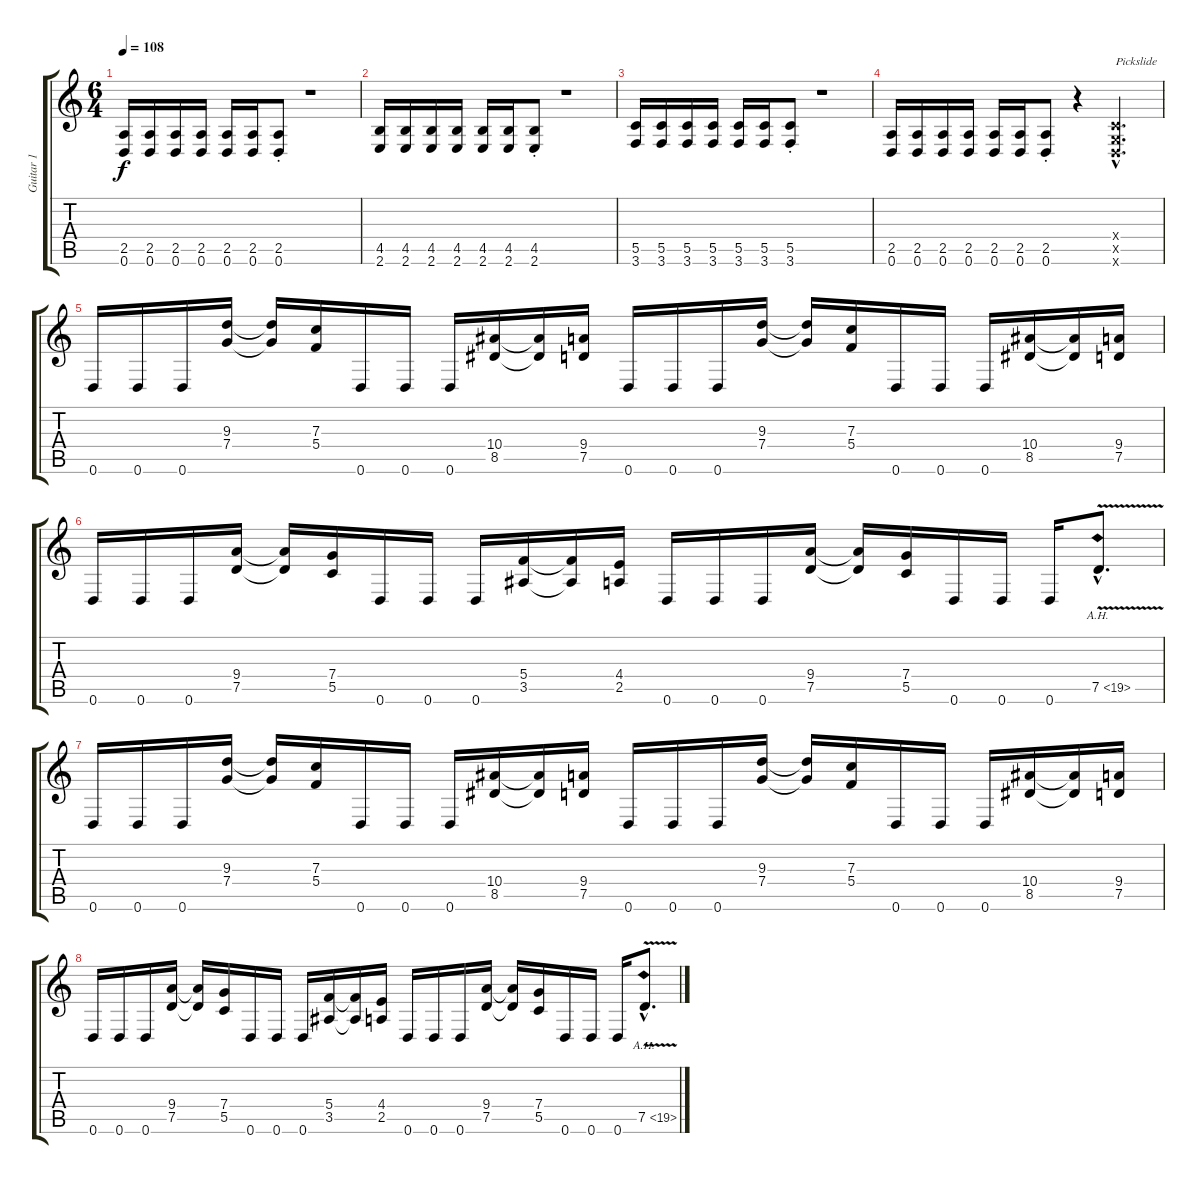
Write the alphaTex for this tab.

\track ("Guitar 1" "Guitar 1") {instrument distortionguitar}
\staff {score tabs}
\tuning (D4 A3 F3 C3 G2 D2) {hide}
\ts (6 4)
\tempo 108
\clef g2
\ks c
(2.5 0.6).16{dy f instrument distortionguitar} (2.5 0.6).16 (2.5 0.6).16 (2.5 0.6).16 (2.5 0.6).16 (2.5 0.6).16 (2.5{st} 0.6{st}).8 r.1 |
(4.5 2.6).16 (4.5 2.6).16 (4.5 2.6).16 (4.5 2.6).16 (4.5 2.6).16 (4.5 2.6).16 (4.5{st} 2.6{st}).8 r.1 |
(5.5 3.6).16 (5.5 3.6).16 (5.5 3.6).16 (5.5 3.6).16 (5.5 3.6).16 (5.5 3.6).16 (5.5{st} 3.6{st}).8 r.1 |
(2.5 0.6).16 (2.5 0.6).16 (2.5 0.6).16 (2.5 0.6).16 (2.5 0.6).16 (2.5 0.6).16 (2.5{st} 0.6{st}).8 r.4 (0.4{hac x} 0.5{hac x} 0.6{hac x}).2{d txt "Pickslide"} |
\section ("" "")
0.6.16 0.6.16 0.6.16 (9.3 7.4).16 (9.3{t} 7.4{t}).16 (7.3 5.4).16 0.6.16 0.6.16 0.6.16 (10.4 8.5).16 (10.4{t} 8.5{t}).16 (9.4 7.5).16 0.6.16 0.6.16 0.6.16 (9.3 7.4).16 (9.3{t} 7.4{t}).16 (7.3 5.4).16 0.6.16 0.6.16 0.6.16 (10.4 8.5).16 (10.4{t} 8.5{t}).16 (9.4 7.5).16 |
0.6.16 0.6.16 0.6.16 (9.4 7.5).16 (9.4{t} 7.5{t}).16 (7.4 5.5).16 0.6.16 0.6.16 0.6.16 (5.4 3.5).16 (5.4{t} 3.5{t}).16 (4.4 2.5).16 0.6.16 0.6.16 0.6.16 (9.4 7.5).16 (9.4{t} 7.5{t}).16 (7.4 5.5).16 0.6.16 0.6.16 0.6.16 7.5{ah 12 v hac}.8{d} |
0.6.16 0.6.16 0.6.16 (9.3 7.4).16 (9.3{t} 7.4{t}).16 (7.3 5.4).16 0.6.16 0.6.16 0.6.16 (10.4 8.5).16 (10.4{t} 8.5{t}).16 (9.4 7.5).16 0.6.16 0.6.16 0.6.16 (9.3 7.4).16 (9.3{t} 7.4{t}).16 (7.3 5.4).16 0.6.16 0.6.16 0.6.16 (10.4 8.5).16 (10.4{t} 8.5{t}).16 (9.4 7.5).16 |
0.6.16 0.6.16 0.6.16 (9.4 7.5).16 (9.4{t} 7.5{t}).16 (7.4 5.5).16 0.6.16 0.6.16 0.6.16 (5.4 3.5).16 (5.4{t} 3.5{t}).16 (4.4 2.5).16 0.6.16 0.6.16 0.6.16 (9.4 7.5).16 (9.4{t} 7.5{t}).16 (7.4 5.5).16 0.6.16 0.6.16 0.6.16 7.5{ah 12 v hac}.8{d}
